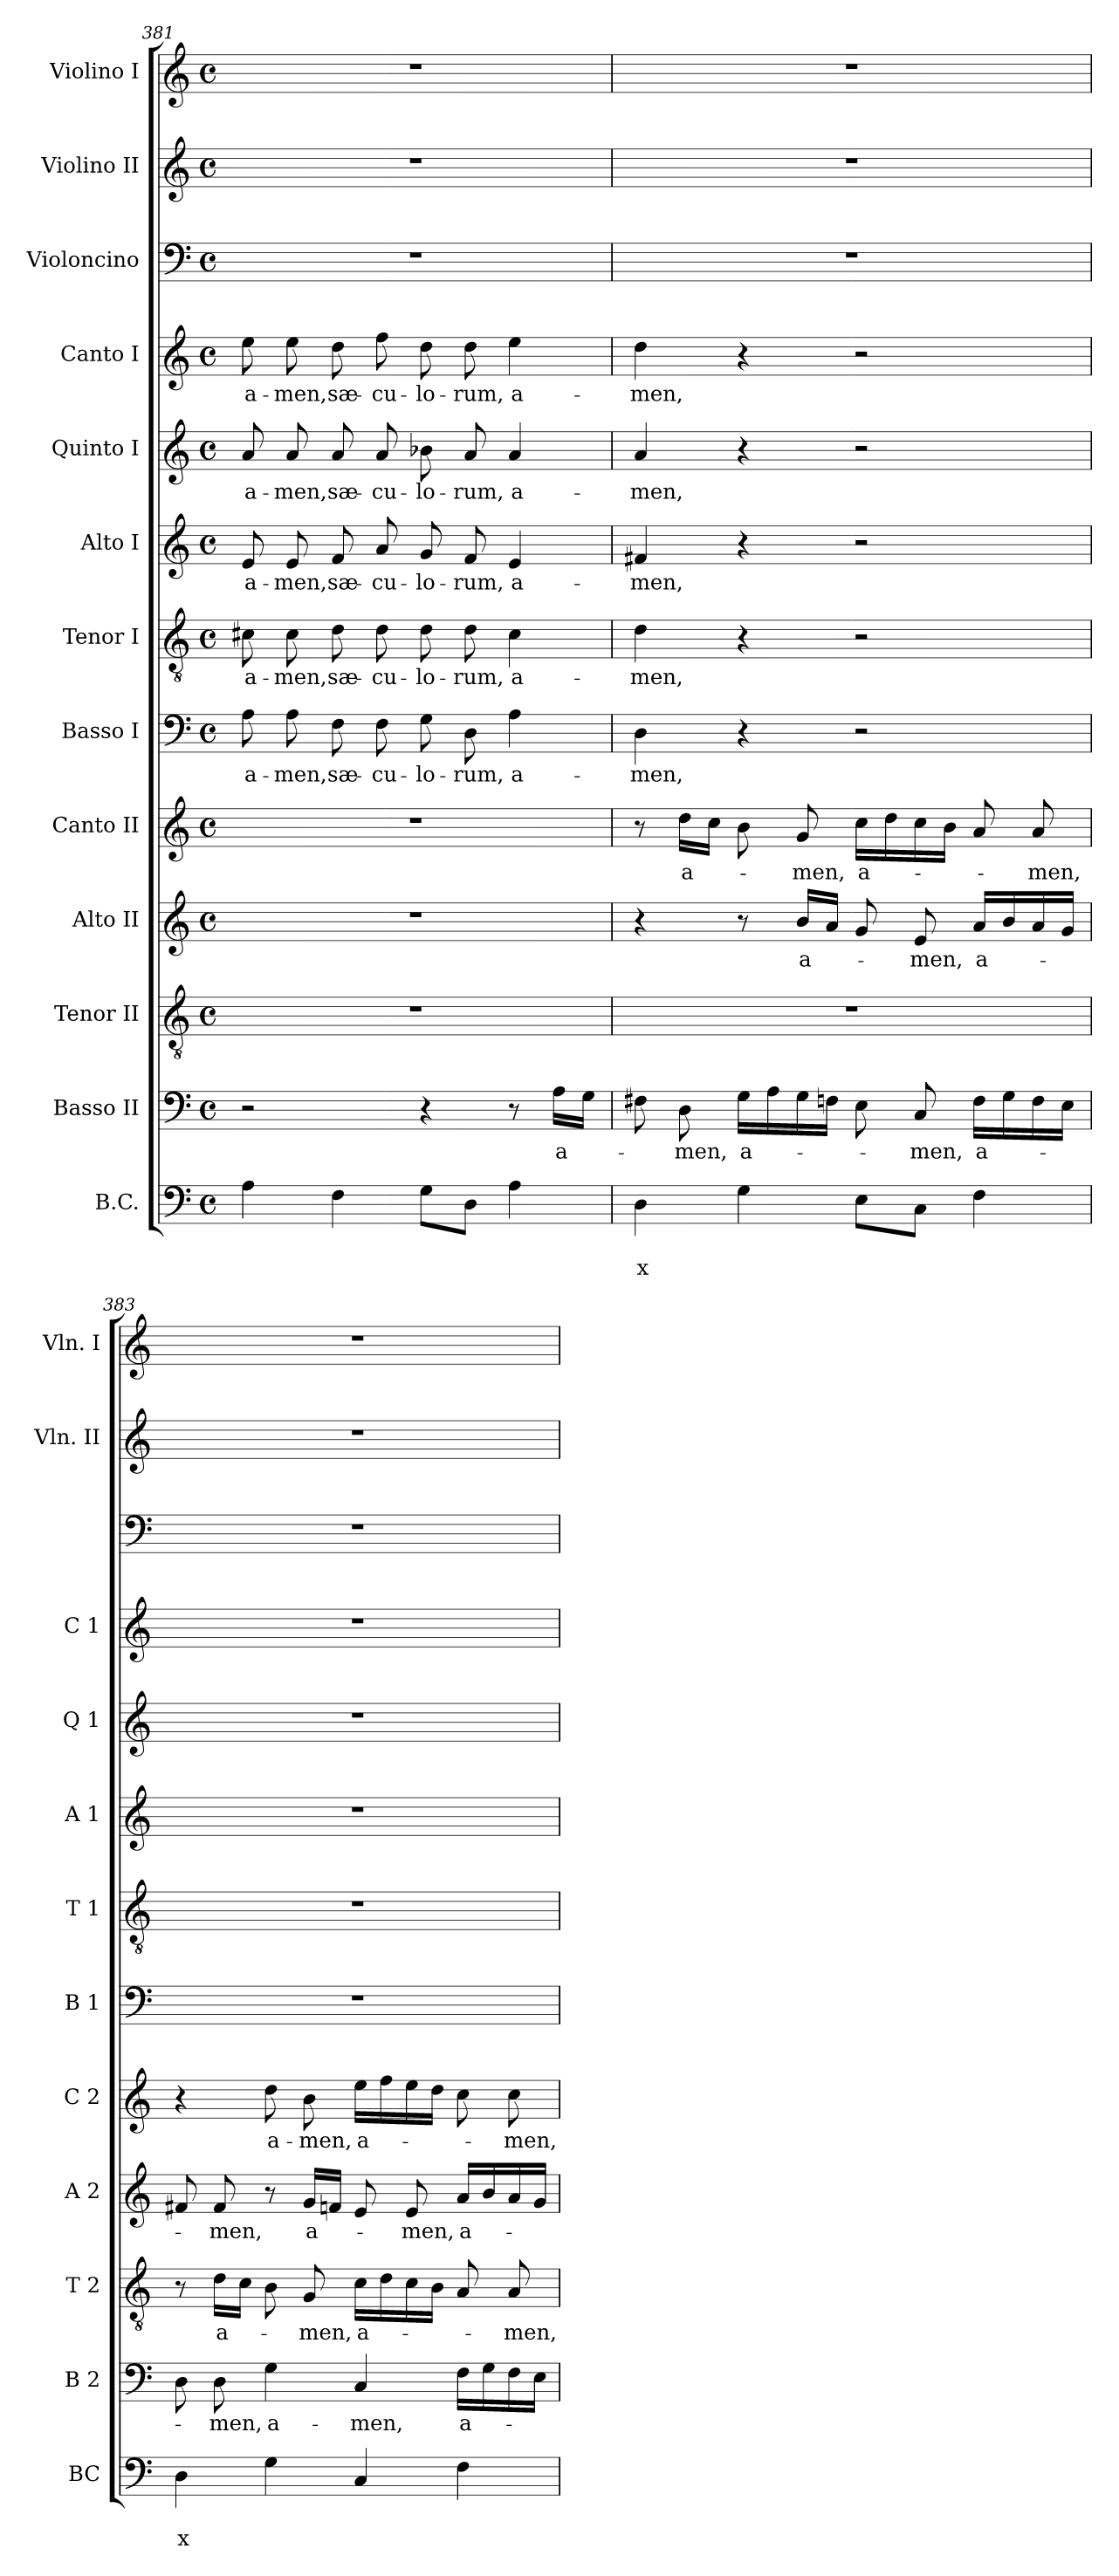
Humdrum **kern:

**kern	**text	**text	**kern	**text	**kern	**text	**kern	**text	**kern	**text	**kern	**text	**kern	**text	**kern	**text	**kern	**text	**kern	**text	**kern	**kern	**kern
*part13	*part13	*part13	*part12	*part12	*part11	*part11	*part10	*part10	*part9	*part9	*part8	*part8	*part7	*part7	*part6	*part6	*part5	*part5	*part4	*part4	*part3	*part2	*part1
*staff13	*staff13	*staff13	*staff12	*staff12	*staff11	*staff11	*staff10	*staff10	*staff9	*staff9	*staff8	*staff8	*staff7	*staff7	*staff6	*staff6	*staff5	*staff5	*staff4	*staff4	*staff3	*staff2	*staff1
*I"B.C.	*	*	*I"Basso II	*	*I"Tenor II	*	*I"Alto II	*	*I"Canto II	*	*I"Basso I	*	*I"Tenor I	*	*I"Alto I	*	*I"Quinto I	*	*I"Canto I	*	*I"Violoncino	*I"Violino II	*I"Violino I
*I'BC	*	*	*I'B 2	*	*I'T 2	*	*I'A 2	*	*I'C 2	*	*I'B 1	*	*I'T 1	*	*I'A 1	*	*I'Q 1	*	*I'C 1	*	*	*I'Vln. II	*I'Vln. I
!!LO:PB:g=z
*clefF4	*	*	*clefF4	*	*clefGv2	*	*clefG2	*	*clefG2	*	*clefF4	*	*clefGv2	*	*clefG2	*	*clefG2	*	*clefG2	*	*clefF4	*clefG2	*clefG2
*k[]	*	*	*k[]	*	*k[]	*	*k[]	*	*k[]	*	*k[]	*	*k[]	*	*k[]	*	*k[]	*	*k[]	*	*k[]	*k[]	*k[]
*C:	*	*	*C:	*	*C:	*	*C:	*	*C:	*	*C:	*	*C:	*	*C:	*	*C:	*	*C:	*	*C:	*C:	*C:
*M4/4	*	*	*M4/4	*	*M4/4	*	*M4/4	*	*M4/4	*	*M4/4	*	*M4/4	*	*M4/4	*	*M4/4	*	*M4/4	*	*M4/4	*M4/4	*M4/4
*met(c)	*	*	*met(c)	*	*met(c)	*	*met(c)	*	*met(c)	*	*met(c)	*	*met(c)	*	*met(c)	*	*met(c)	*	*met(c)	*	*met(c)	*met(c)	*met(c)
=381	=381	=381	=381	=381	=381	=381	=381	=381	=381	=381	=381	=381	=381	=381	=381	=381	=381	=381	=381	=381	=381	=381	=381
!	!	!	!	!	!	!	!	!	!	!	!	!LO:LY:b	!	!	!	!	!	!	!	!	!	!	!
!	!	!	!	!	!	!	!	!	!	!	!	!	!	!LO:LY:b	!	!	!	!	!	!	!	!	!
!	!	!	!	!	!	!	!	!	!	!	!	!	!	!	!	!LO:LY:b	!	!	!	!	!	!	!
!	!	!	!	!	!	!	!	!	!	!	!	!	!	!	!	!	!	!LO:LY:b	!	!	!	!	!
!	!	!	!	!	!	!	!	!	!	!	!	!	!	!	!	!	!	!	!	!LO:LY:b	!	!	!
4A\	.	.	2r	.	1r	.	1r	.	1r	.	8A\	a-	8c#X\	a-	8e/	a-	8a/	a-	8ee\	a-	1r	1r	1r
!	!	!	!	!	!	!	!	!	!	!	!	!LO:LY:b	!	!	!	!	!	!	!	!	!	!	!
!	!	!	!	!	!	!	!	!	!	!	!	!	!	!LO:LY:b	!	!	!	!	!	!	!	!	!
!	!	!	!	!	!	!	!	!	!	!	!	!	!	!	!	!LO:LY:b	!	!	!	!	!	!	!
!	!	!	!	!	!	!	!	!	!	!	!	!	!	!	!	!	!	!LO:LY:b	!	!	!	!	!
!	!	!	!	!	!	!	!	!	!	!	!	!	!	!	!	!	!	!	!	!LO:LY:b	!	!	!
.	.	.	.	.	.	.	.	.	.	.	8A\	-men,	8c#\	-men,	8e/	-men,	8a/	-men,	8ee\	-men,	.	.	.
!	!	!	!	!	!	!	!	!	!	!	!	!LO:LY:b	!	!	!	!	!	!	!	!	!	!	!
!	!	!	!	!	!	!	!	!	!	!	!	!	!	!LO:LY:b	!	!	!	!	!	!	!	!	!
!	!	!	!	!	!	!	!	!	!	!	!	!	!	!	!	!LO:LY:b	!	!	!	!	!	!	!
!	!	!	!	!	!	!	!	!	!	!	!	!	!	!	!	!	!	!LO:LY:b	!	!	!	!	!
!	!	!	!	!	!	!	!	!	!	!	!	!	!	!	!	!	!	!	!	!LO:LY:b	!	!	!
4F\	.	.	.	.	.	.	.	.	.	.	8F\	sæ-	8d\	sæ-	8f/	sæ-	8a/	sæ-	8dd\	sæ-	.	.	.
!	!	!	!	!	!	!	!	!	!	!	!	!LO:LY:b	!	!	!	!	!	!	!	!	!	!	!
!	!	!	!	!	!	!	!	!	!	!	!	!	!	!LO:LY:b	!	!	!	!	!	!	!	!	!
!	!	!	!	!	!	!	!	!	!	!	!	!	!	!	!	!LO:LY:b	!	!	!	!	!	!	!
!	!	!	!	!	!	!	!	!	!	!	!	!	!	!	!	!	!	!LO:LY:b	!	!	!	!	!
!	!	!	!	!	!	!	!	!	!	!	!	!	!	!	!	!	!	!	!	!LO:LY:b	!	!	!
.	.	.	.	.	.	.	.	.	.	.	8F\	-cu-	8d\	-cu-	8a/	-cu-	8a/	-cu-	8ff\	-cu-	.	.	.
!	!	!	!	!	!	!	!	!	!	!	!	!LO:LY:b	!	!	!	!	!	!	!	!	!	!	!
!	!	!	!	!	!	!	!	!	!	!	!	!	!	!LO:LY:b	!	!	!	!	!	!	!	!	!
!	!	!	!	!	!	!	!	!	!	!	!	!	!	!	!	!LO:LY:b	!	!	!	!	!	!	!
!	!	!	!	!	!	!	!	!	!	!	!	!	!	!	!	!	!	!LO:LY:b	!	!	!	!	!
!	!	!	!	!	!	!	!	!	!	!	!	!	!	!	!	!	!	!	!	!LO:LY:b	!	!	!
8G\L	.	.	4r	.	.	.	.	.	.	.	8G\	-lo-	8d\	-lo-	8g/	-lo-	8b-X\	-lo-	8dd\	-lo-	.	.	.
!	!	!	!	!	!	!	!	!	!	!	!	!LO:LY:b	!	!	!	!	!	!	!	!	!	!	!
!	!	!	!	!	!	!	!	!	!	!	!	!	!	!LO:LY:b	!	!	!	!	!	!	!	!	!
!	!	!	!	!	!	!	!	!	!	!	!	!	!	!	!	!LO:LY:b	!	!	!	!	!	!	!
!	!	!	!	!	!	!	!	!	!	!	!	!	!	!	!	!	!	!LO:LY:b	!	!	!	!	!
!	!	!	!	!	!	!	!	!	!	!	!	!	!	!	!	!	!	!	!	!LO:LY:b	!	!	!
8D\J	.	.	.	.	.	.	.	.	.	.	8D\	-rum,	8d\	-rum,	8f/	-rum,	8a/	-rum,	8dd\	-rum,	.	.	.
!	!	!	!	!	!	!	!	!	!	!	!	!LO:LY:b	!	!	!	!	!	!	!	!	!	!	!
!	!	!	!	!	!	!	!	!	!	!	!	!	!	!LO:LY:b	!	!	!	!	!	!	!	!	!
!	!	!	!	!	!	!	!	!	!	!	!	!	!	!	!	!LO:LY:b	!	!	!	!	!	!	!
!	!	!	!	!	!	!	!	!	!	!	!	!	!	!	!	!	!	!LO:LY:b	!	!	!	!	!
!	!	!	!	!	!	!	!	!	!	!	!	!	!	!	!	!	!	!	!	!LO:LY:b	!	!	!
4A\	.	.	8r	.	.	.	.	.	.	.	4A\	a-	4c#\	a-	4e/	a-	4a/	a-	4ee\	a-	.	.	.
!	!	!	!	!LO:LY:b	!	!	!	!	!	!	!	!	!	!	!	!	!	!	!	!	!	!	!
.	.	.	16A\LL	a-	.	.	.	.	.	.	.	.	.	.	.	.	.	.	.	.	.	.	.
.	.	.	16G\JJ	.	.	.	.	.	.	.	.	.	.	.	.	.	.	.	.	.	.	.	.
=382	=382	=382	=382	=382	=382	=382	=382	=382	=382	=382	=382	=382	=382	=382	=382	=382	=382	=382	=382	=382	=382	=382	=382
!	!	!LO:LY:b	!	!	!	!	!	!	!	!	!	!	!	!	!	!	!	!	!	!	!	!	!
!	!	!	!	!	!	!	!	!	!	!	!	!LO:LY:b	!	!	!	!	!	!	!	!	!	!	!
!	!	!	!	!	!	!	!	!	!	!	!	!	!	!LO:LY:b	!	!	!	!	!	!	!	!	!
!	!	!	!	!	!	!	!	!	!	!	!	!	!	!	!	!LO:LY:b	!	!	!	!	!	!	!
!	!	!	!	!	!	!	!	!	!	!	!	!	!	!	!	!	!	!LO:LY:b	!	!	!	!	!
!	!	!	!	!	!	!	!	!	!	!	!	!	!	!	!	!	!	!	!	!LO:LY:b	!	!	!
4D\	.	x	8F#X\	.	1r	.	4r	.	8r	.	4D\	-men,	4d\	-men,	4f#X/	-men,	4a/	-men,	4dd\	-men,	1r	1r	1r
!	!	!	!	!LO:LY:b	!	!	!	!	!	!	!	!	!	!	!	!	!	!	!	!	!	!	!
!	!	!	!	!	!	!	!	!	!	!LO:LY:b	!	!	!	!	!	!	!	!	!	!	!	!	!
.	.	.	8D\	-men,	.	.	.	.	16dd\LL	a-	.	.	.	.	.	.	.	.	.	.	.	.	.
.	.	.	.	.	.	.	.	.	16cc\JJ	.	.	.	.	.	.	.	.	.	.	.	.	.	.
!	!	!	!	!LO:LY:b	!	!	!	!	!	!	!	!	!	!	!	!	!	!	!	!	!	!	!
4G\	.	.	16G\LL	a-	.	.	8r	.	8b\	.	4r	.	4r	.	4r	.	4r	.	4r	.	.	.	.
.	.	.	16A\	.	.	.	.	.	.	.	.	.	.	.	.	.	.	.	.	.	.	.	.
!	!	!	!	!	!	!	!	!LO:LY:b	!	!	!	!	!	!	!	!	!	!	!	!	!	!	!
!	!	!	!	!	!	!	!	!	!	!LO:LY:b	!	!	!	!	!	!	!	!	!	!	!	!	!
.	.	.	16G\	.	.	.	16b/LL	a-	8g/	-men,	.	.	.	.	.	.	.	.	.	.	.	.	.
.	.	.	16Fn\JJ	.	.	.	16a/JJ	.	.	.	.	.	.	.	.	.	.	.	.	.	.	.	.
!	!	!	!	!	!	!	!	!	!	!LO:LY:b	!	!	!	!	!	!	!	!	!	!	!	!	!
8E\L	.	.	8E\	.	.	.	8g/	.	16cc\LL	a-	2r	.	2r	.	2r	.	2r	.	2r	.	.	.	.
.	.	.	.	.	.	.	.	.	16dd\	.	.	.	.	.	.	.	.	.	.	.	.	.	.
!	!	!	!	!LO:LY:b	!	!	!	!	!	!	!	!	!	!	!	!	!	!	!	!	!	!	!
!	!	!	!	!	!	!	!	!LO:LY:b	!	!	!	!	!	!	!	!	!	!	!	!	!	!	!
8C\J	.	.	8C/	-men,	.	.	8e/	-men,	16cc\	.	.	.	.	.	.	.	.	.	.	.	.	.	.
.	.	.	.	.	.	.	.	.	16b\JJ	.	.	.	.	.	.	.	.	.	.	.	.	.	.
!	!	!	!	!LO:LY:b	!	!	!	!	!	!	!	!	!	!	!	!	!	!	!	!	!	!	!
!	!	!	!	!	!	!	!	!LO:LY:b	!	!	!	!	!	!	!	!	!	!	!	!	!	!	!
4F\	.	.	16F\LL	a-	.	.	16a/LL	a-	8a/	.	.	.	.	.	.	.	.	.	.	.	.	.	.
.	.	.	16G\	.	.	.	16b/	.	.	.	.	.	.	.	.	.	.	.	.	.	.	.	.
!	!	!	!	!	!	!	!	!	!	!LO:LY:b	!	!	!	!	!	!	!	!	!	!	!	!	!
.	.	.	16F\	.	.	.	16a/	.	8a/	-men,	.	.	.	.	.	.	.	.	.	.	.	.	.
.	.	.	16E\JJ	.	.	.	16g/JJ	.	.	.	.	.	.	.	.	.	.	.	.	.	.	.	.
=383	=383	=383	=383	=383	=383	=383	=383	=383	=383	=383	=383	=383	=383	=383	=383	=383	=383	=383	=383	=383	=383	=383	=383
!	!	!LO:LY:b	!	!	!	!	!	!	!	!	!	!	!	!	!	!	!	!	!	!	!	!	!
4D\	.	x	8D\	.	8r	.	8f#X/	.	4r	.	1r	.	1r	.	1r	.	1r	.	1r	.	1r	1r	1r
!	!	!	!	!LO:LY:b	!	!	!	!	!	!	!	!	!	!	!	!	!	!	!	!	!	!	!
!	!	!	!	!	!	!LO:LY:b	!	!	!	!	!	!	!	!	!	!	!	!	!	!	!	!	!
!	!	!	!	!	!	!	!	!LO:LY:b	!	!	!	!	!	!	!	!	!	!	!	!	!	!	!
.	.	.	8D\	-men,	16d\LL	a-	8f#/	-men,	.	.	.	.	.	.	.	.	.	.	.	.	.	.	.
.	.	.	.	.	16c\JJ	.	.	.	.	.	.	.	.	.	.	.	.	.	.	.	.	.	.
!	!	!	!	!LO:LY:b	!	!	!	!	!	!	!	!	!	!	!	!	!	!	!	!	!	!	!
!	!	!	!	!	!	!	!	!	!	!LO:LY:b	!	!	!	!	!	!	!	!	!	!	!	!	!
4G\	.	.	4G\	a-	8B\	.	8r	.	8dd\	a-	.	.	.	.	.	.	.	.	.	.	.	.	.
!	!	!	!	!	!	!LO:LY:b	!	!	!	!	!	!	!	!	!	!	!	!	!	!	!	!	!
!	!	!	!	!	!	!	!	!LO:LY:b	!	!	!	!	!	!	!	!	!	!	!	!	!	!	!
!	!	!	!	!	!	!	!	!	!	!LO:LY:b	!	!	!	!	!	!	!	!	!	!	!	!	!
.	.	.	.	.	8G/	-men,	16g/LL	a-	8b\	-men,	.	.	.	.	.	.	.	.	.	.	.	.	.
.	.	.	.	.	.	.	16fn/JJ	.	.	.	.	.	.	.	.	.	.	.	.	.	.	.	.
!	!	!	!	!LO:LY:b	!	!	!	!	!	!	!	!	!	!	!	!	!	!	!	!	!	!	!
!	!	!	!	!	!	!LO:LY:b	!	!	!	!	!	!	!	!	!	!	!	!	!	!	!	!	!
!	!	!	!	!	!	!	!	!	!	!LO:LY:b	!	!	!	!	!	!	!	!	!	!	!	!	!
4C/	.	.	4C/	-men,	16c\LL	a-	8e/	.	16ee\LL	a-	.	.	.	.	.	.	.	.	.	.	.	.	.
.	.	.	.	.	16d\	.	.	.	16ff\	.	.	.	.	.	.	.	.	.	.	.	.	.	.
!	!	!	!	!	!	!	!	!LO:LY:b	!	!	!	!	!	!	!	!	!	!	!	!	!	!	!
.	.	.	.	.	16c\	.	8e/	-men,	16ee\	.	.	.	.	.	.	.	.	.	.	.	.	.	.
.	.	.	.	.	16B\JJ	.	.	.	16dd\JJ	.	.	.	.	.	.	.	.	.	.	.	.	.	.
!	!	!	!	!LO:LY:b	!	!	!	!	!	!	!	!	!	!	!	!	!	!	!	!	!	!	!
!	!	!	!	!	!	!	!	!LO:LY:b	!	!	!	!	!	!	!	!	!	!	!	!	!	!	!
4F\	.	.	16F\LL	a-	8A/	.	16a/LL	a-	8cc\	.	.	.	.	.	.	.	.	.	.	.	.	.	.
.	.	.	16G\	.	.	.	16b/	.	.	.	.	.	.	.	.	.	.	.	.	.	.	.	.
!	!	!	!	!	!	!LO:LY:b	!	!	!	!	!	!	!	!	!	!	!	!	!	!	!	!	!
!	!	!	!	!	!	!	!	!	!	!LO:LY:b	!	!	!	!	!	!	!	!	!	!	!	!	!
.	.	.	16F\	.	8A/	-men,	16a/	.	8cc\	-men,	.	.	.	.	.	.	.	.	.	.	.	.	.
.	.	.	16E\JJ	.	.	.	16g/JJ	.	.	.	.	.	.	.	.	.	.	.	.	.	.	.	.
=	=	=	=	=	=	=	=	=	=	=	=	=	=	=	=	=	=	=	=	=	=	=	=
*-	*-	*-	*-	*-	*-	*-	*-	*-	*-	*-	*-	*-	*-	*-	*-	*-	*-	*-	*-	*-	*-	*-	*-
